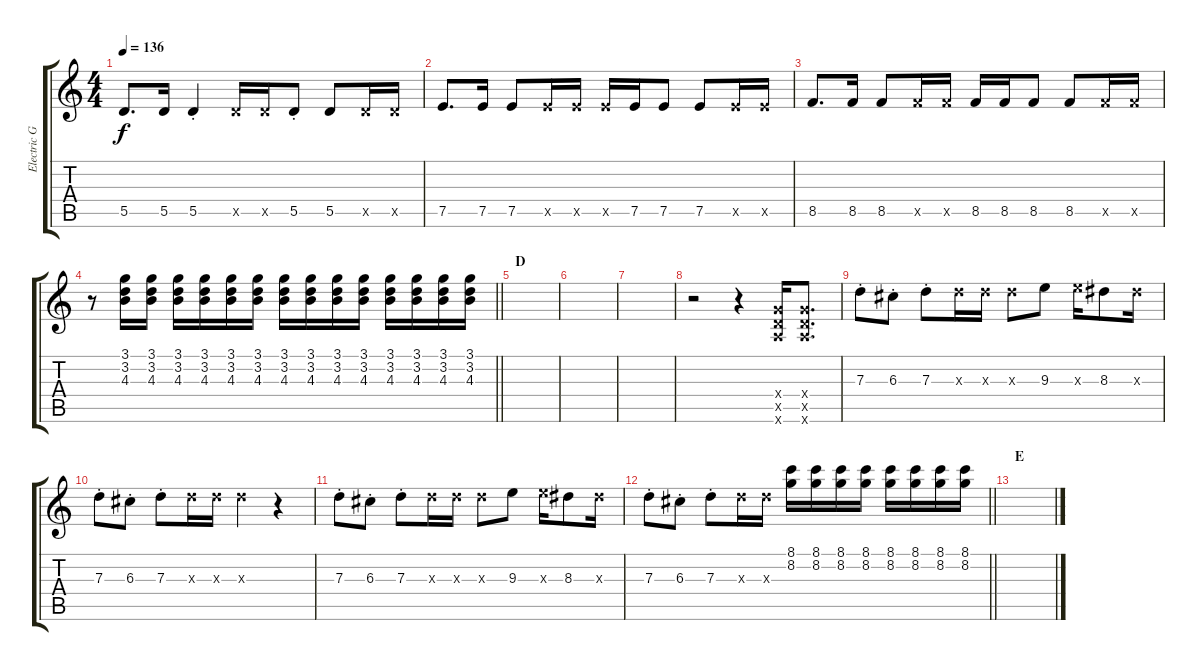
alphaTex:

\track ("Electric Guitar II" "Electric G") {instrument distortionguitar}
\staff {score tabs}
\tuning (E4 B3 G3 D3 A2 E2) {hide}
\ts (4 4)
\tempo 136
\clef g2
\ks c
5.5.8{d dy f} 5.5.16 5.5{st}.4 5.5{x}.16 5.5{x}.16 5.5{st}.8 5.5.8 5.5{x}.16 5.5{x}.16 |
7.5.8{d} 7.5.16 7.5.8 7.5{x}.16 7.5{x}.16 7.5{x}.16 7.5.16 7.5.8 7.5.8 7.5{x}.16 7.5{x}.16 |
8.5.8{d} 8.5.16 8.5.8 8.5{x}.16 8.5{x}.16 8.5.16 8.5.16 8.5.8 8.5.8 8.5{x}.16 8.5{x}.16 |
\barLineRight lightlight
r.8{volume 8} (3.1 3.2 4.3).16{volume 10} (3.1 3.2 4.3).16 (3.1 3.2 4.3).16 (3.1 3.2 4.3).16 (3.1 3.2 4.3).16 (3.1 3.2 4.3).16 (3.1 3.2 4.3).16 (3.1 3.2 4.3).16 (3.1 3.2 4.3).16 (3.1 3.2 4.3).16 (3.1 3.2 4.3).16 (3.1 3.2 4.3).16 (3.1 3.2 4.3).16 (3.1 3.2 4.3).16 |
\section ("" "D")
|
|
|
r.2{volume 8} r.4 (5.4{x} 5.5{x} 5.6{x}).16 (5.4{x} 5.5{x} 5.6{x}).8{d} |
7.3{st}.8 6.3{st}.8 7.3{st}.8 7.3{x}.16 7.3{x}.16 7.3{x}.8 9.3.8 9.3{x}.16 8.3.8 8.3{x}.16 |
7.3{st}.8 6.3{st}.8 7.3{st}.8 7.3{x}.16 7.3{x}.16 7.3{x}.4 r.4 |
7.3{st}.8 6.3{st}.8 7.3{st}.8 7.3{x}.16 7.3{x}.16 7.3{x}.8 9.3.8 9.3{x}.16 8.3.8 8.3{x}.16 |
\barLineRight lightlight
7.3{st}.8 6.3{st}.8 7.3{st}.8 7.3{x}.16 7.3{x}.16 (8.1 8.2).16 (8.1 8.2).16 (8.1 8.2).16 (8.1 8.2).16 (8.1 8.2).16 (8.1 8.2).16 (8.1 8.2).16 (8.1 8.2).16 |
\section ("" "E")
